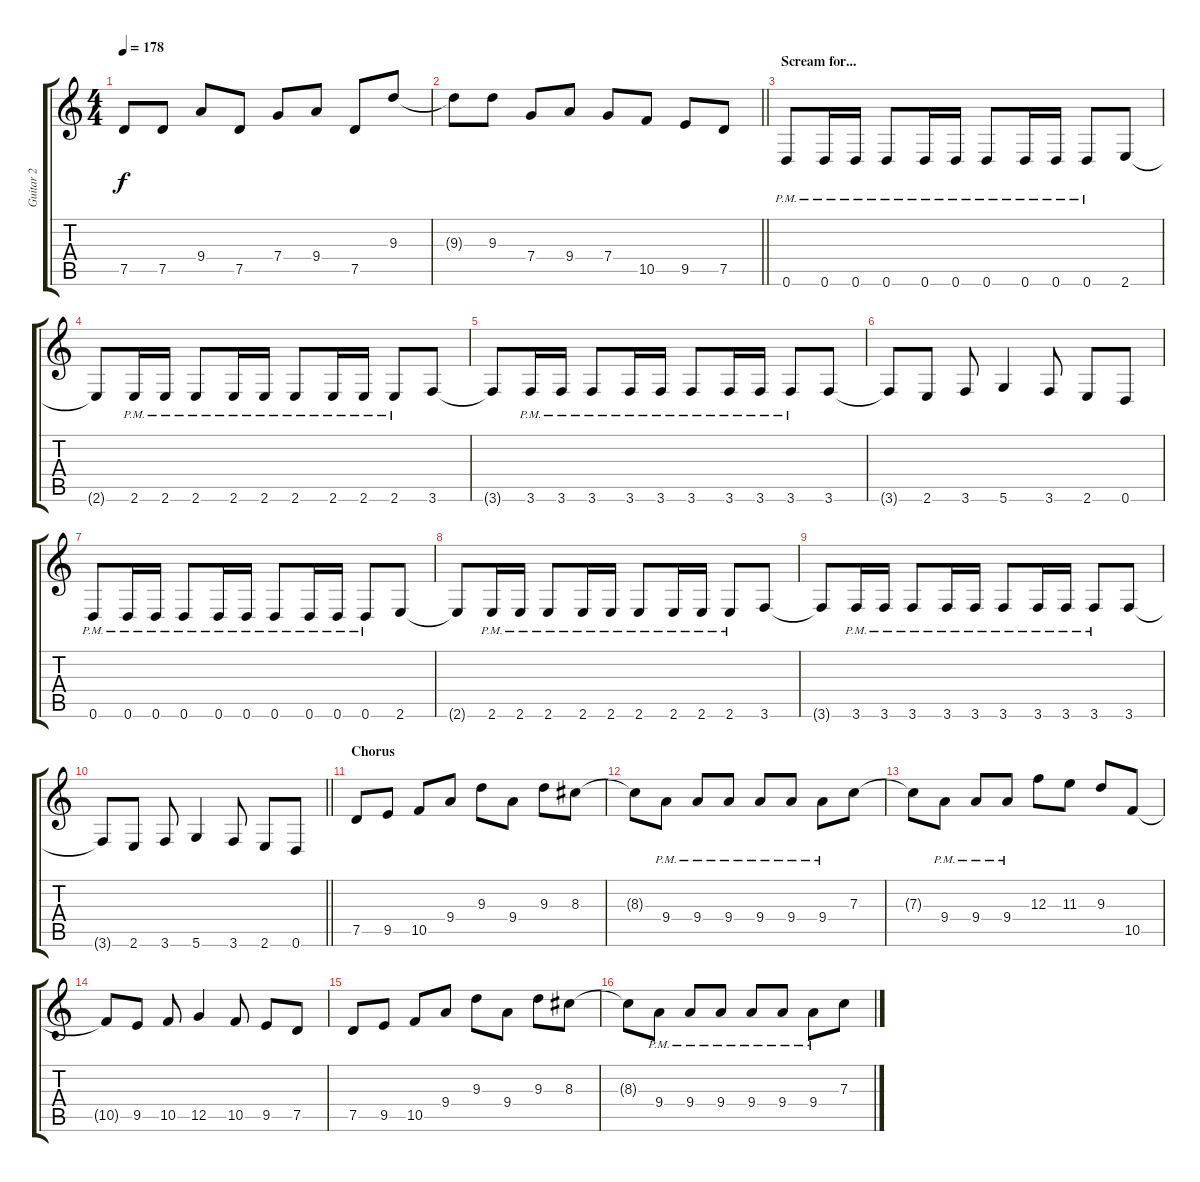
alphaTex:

\track ("Guitar 2" "Guitar 2") {instrument distortionguitar}
\staff {score tabs}
\tuning (D4 A3 F3 C3 G2 D2) {hide}
\ts (4 4)
\tempo 178
\clef g2
\ks c
7.5{t}.8{dy f} 7.5.8 9.4.8 7.5.8 7.4.8 9.4.8 7.5.8 9.3.8 |
\barLineRight lightlight
9.3{t}.8 9.3.8 7.4.8 9.4.8 7.4.8 10.5.8 9.5.8 7.5.8 |
\section ("" "Scream for...")
0.6{pm}.8 0.6{pm}.16 0.6{pm}.16 0.6{pm}.8 0.6{pm}.16 0.6{pm}.16 0.6{pm}.8 0.6{pm}.16 0.6{pm}.16 0.6{pm}.8 2.6.8 |
2.6{t}.8 2.6{pm}.16 2.6{pm}.16 2.6{pm}.8 2.6{pm}.16 2.6{pm}.16 2.6{pm}.8 2.6{pm}.16 2.6{pm}.16 2.6{pm}.8 3.6.8 |
3.6{t}.8 3.6{pm}.16 3.6{pm}.16 3.6{pm}.8 3.6{pm}.16 3.6{pm}.16 3.6{pm}.8 3.6{pm}.16 3.6{pm}.16 3.6{pm}.8 3.6.8 |
3.6{t}.8 2.6.8 3.6.8 5.6.4 3.6.8 2.6.8 0.6.8 |
0.6{pm}.8 0.6{pm}.16 0.6{pm}.16 0.6{pm}.8 0.6{pm}.16 0.6{pm}.16 0.6{pm}.8 0.6{pm}.16 0.6{pm}.16 0.6{pm}.8 2.6.8 |
2.6{t}.8 2.6{pm}.16 2.6{pm}.16 2.6{pm}.8 2.6{pm}.16 2.6{pm}.16 2.6{pm}.8 2.6{pm}.16 2.6{pm}.16 2.6{pm}.8 3.6.8 |
3.6{t}.8 3.6{pm}.16 3.6{pm}.16 3.6{pm}.8 3.6{pm}.16 3.6{pm}.16 3.6{pm}.8 3.6{pm}.16 3.6{pm}.16 3.6{pm}.8 3.6.8 |
\barLineRight lightlight
3.6{t}.8 2.6.8 3.6.8 5.6.4 3.6.8 2.6.8 0.6.8 |
\section ("" "Chorus")
7.5.8 9.5.8 10.5.8 9.4.8 9.3.8 9.4.8 9.3.8 8.3.8 |
8.3{t}.8 9.4{pm}.8 9.4{pm}.8 9.4{pm}.8 9.4{pm}.8 9.4{pm}.8 9.4{pm}.8 7.3.8 |
7.3{t}.8 9.4{pm}.8 9.4{pm}.8 9.4{pm}.8 12.3.8 11.3.8 9.3.8 10.5.8 |
10.5{t}.8 9.5.8 10.5.8 12.5.4 10.5.8 9.5.8 7.5.8 |
7.5.8 9.5.8 10.5.8 9.4.8 9.3.8 9.4.8 9.3.8 8.3.8 |
8.3{t}.8 9.4{pm}.8 9.4{pm}.8 9.4{pm}.8 9.4{pm}.8 9.4{pm}.8 9.4{pm}.8 7.3.8
